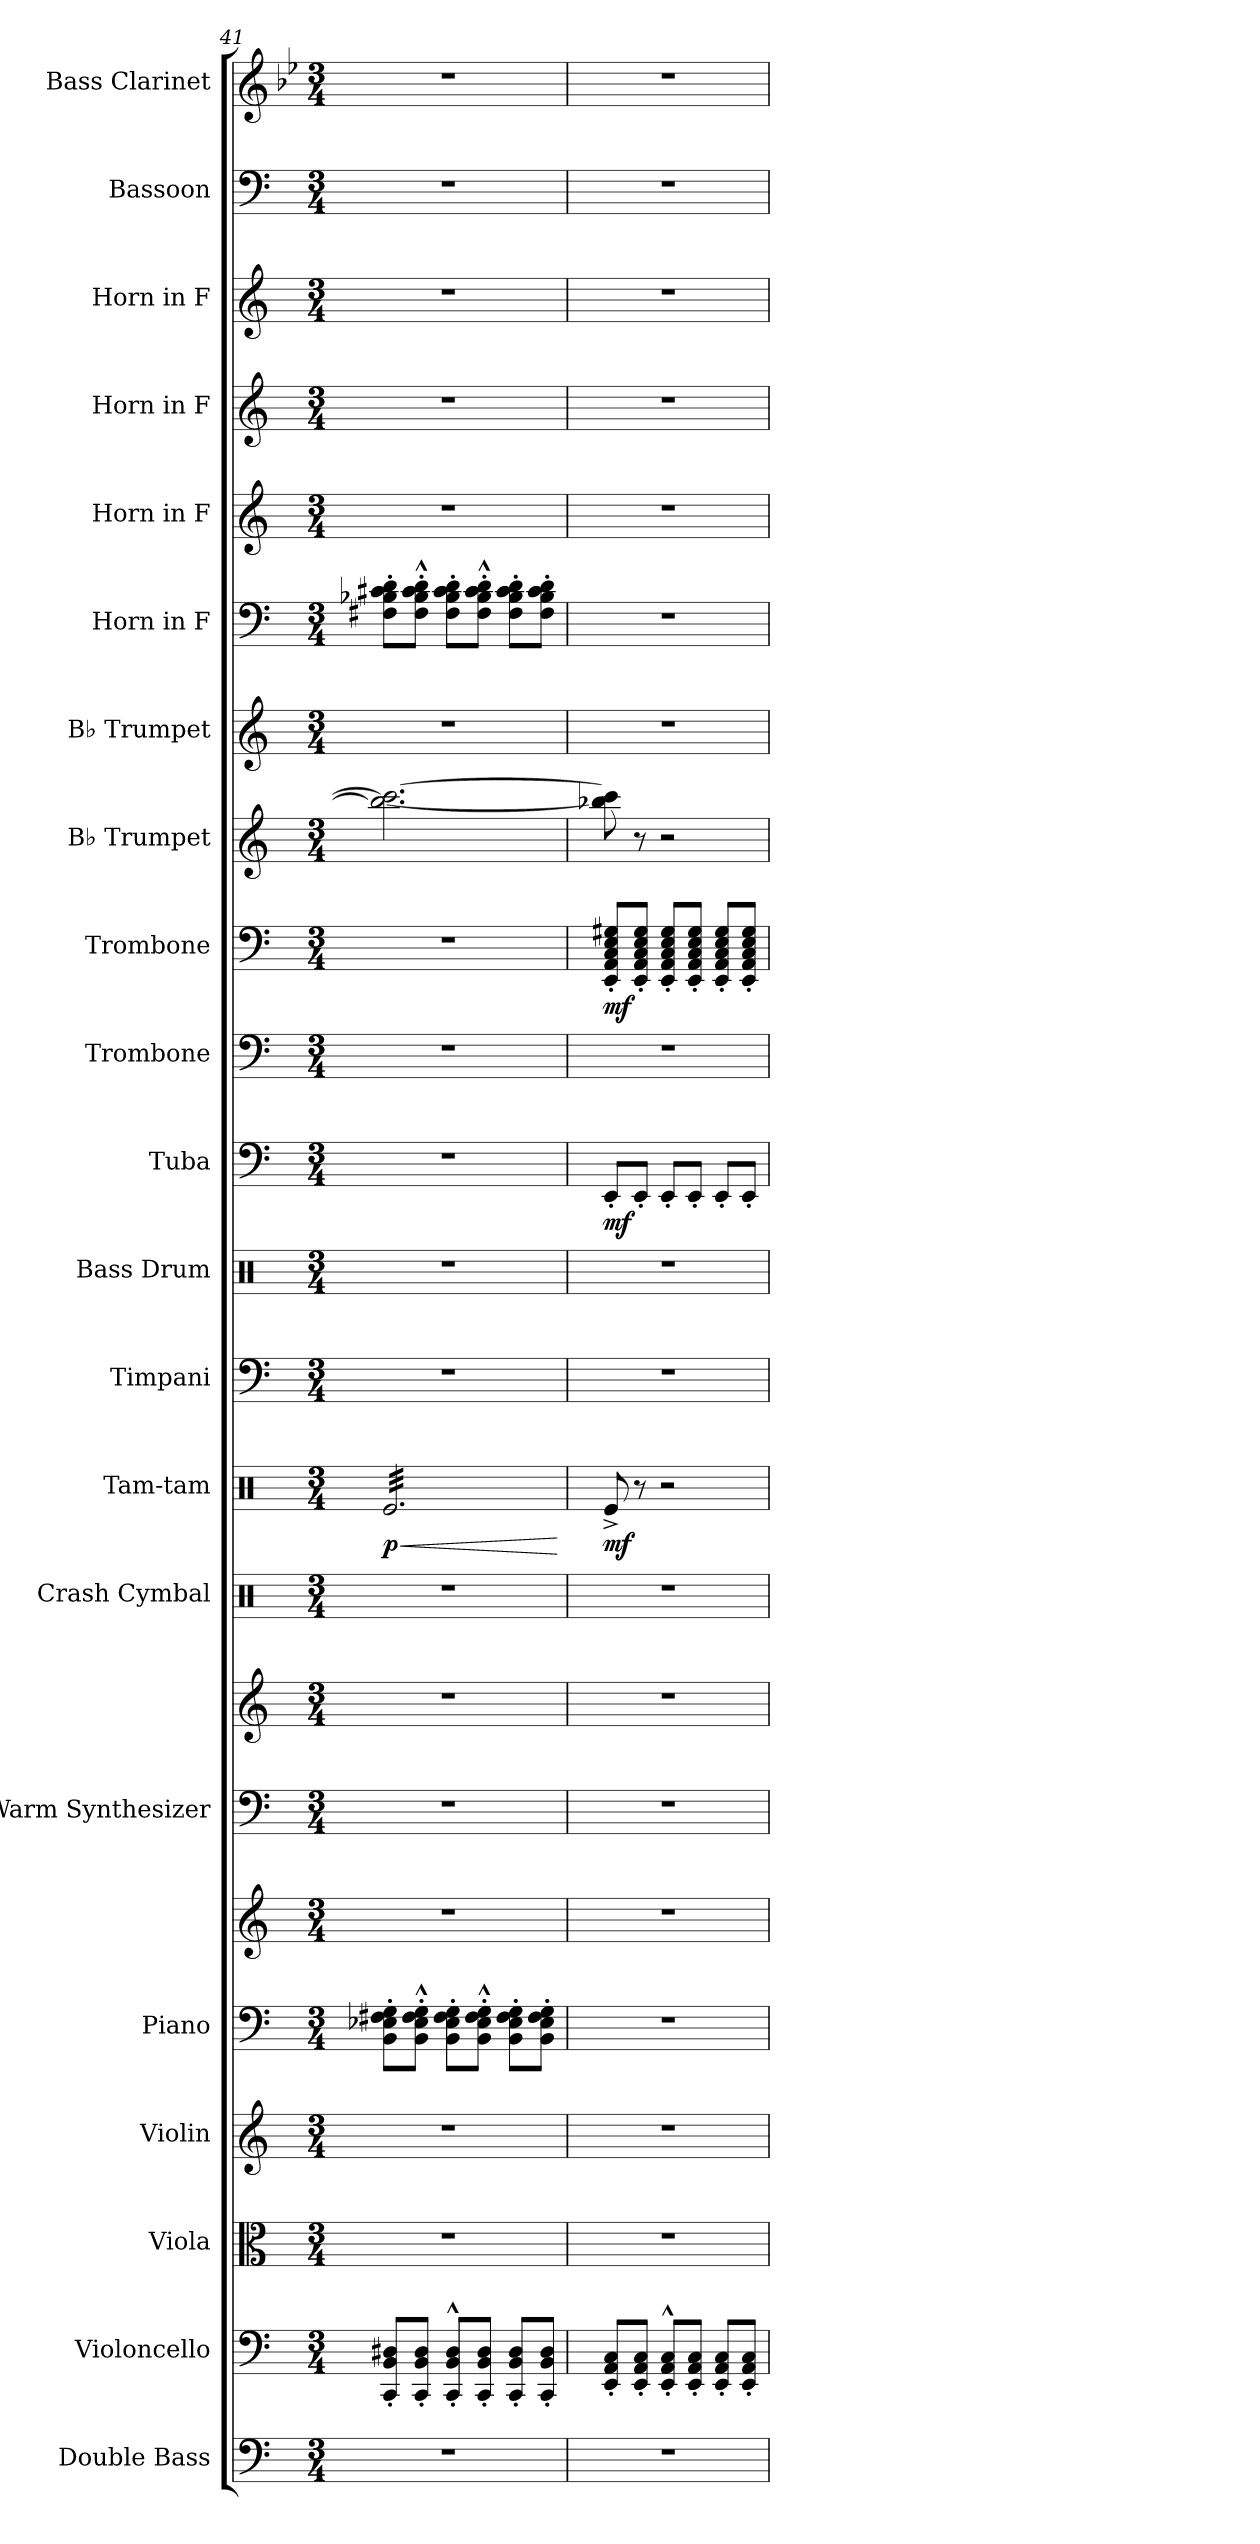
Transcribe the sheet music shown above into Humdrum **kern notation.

**kern	**kern	**kern	**kern	**kern	**kern	**kern	**kern	**kern	**kern	**dynam	**kern	**kern	**kern	**dynam	**kern	**kern	**dynam	**kern	**kern	**kern	**kern	**kern	**kern	**kern	**kern
*part21	*part20	*part19	*part18	*part17	*part17	*part16	*part16	*part15	*part14	*part14	*part13	*part12	*part11	*part11	*part10	*part9	*part9	*part8	*part7	*part6	*part5	*part4	*part3	*part2	*part1
*staff23	*staff22	*staff21	*staff20	*staff19	*staff18	*staff17	*staff16	*staff15	*staff14	*staff14	*staff13	*staff12	*staff11	*staff11	*staff10	*staff9	*staff9	*staff8	*staff7	*staff6	*staff5	*staff4	*staff3	*staff2	*staff1
*I"Double Bass	*I"Violoncello	*I"Viola	*I"Violin	*I"Piano	*	*I"Warm Synthesizer	*	*I"Crash Cymbal	*I"Tam-tam	*	*I"Timpani	*I"Bass Drum	*I"Tuba	*	*I"Trombone	*I"Trombone	*	*I"B♭ Trumpet	*I"B♭ Trumpet	*I"Horn in F	*I"Horn in F	*I"Horn in F	*I"Horn in F	*I"Bassoon	*I"Bass Clarinet
*I'Db.	*I'Vc.	*I'Vla.	*I'Vln.	*I'Pno.	*	*I'Synth.	*	*I'Cr. Cym.	*I'Tam-tam	*	*I'Timp.	*I'B. Dr.	*I'Tba.	*	*I'Tbn.	*I'Tbn.	*	*I'B♭ Tpt.	*I'B♭ Tpt.	*	*	*	*	*I'Bsn.	*I'B. Cl.
*clefF4	*clefF4	*clefC3	*clefG2	*clefF4	*clefG2	*clefF4	*clefG2	*clefX	*clefX	*	*clefF4	*clefX	*clefF4	*	*clefF4	*clefF4	*	*clefG2	*clefG2	*clefF4	*clefG2	*clefG2	*clefG2	*clefF4	*clefG2
*ITrd7c12	*	*	*	*	*	*	*	*	*	*	*	*	*	*	*	*	*	*ITrd1c2	*ITrd1c2	*ITrd4c7	*ITrd4c7	*ITrd4c7	*ITrd4c7	*	*ITrd8c14
*k[]	*k[]	*k[]	*k[]	*k[]	*k[]	*k[]	*k[]	*k[]	*k[]	*	*k[]	*k[]	*k[]	*	*k[]	*k[]	*	*k[b-e-]	*k[b-e-]	*k[b-]	*k[b-]	*k[b-]	*k[b-]	*k[]	*k[b-e-]
*M3/4	*M3/4	*M3/4	*M3/4	*M3/4	*M3/4	*M3/4	*M3/4	*M3/4	*M3/4	*	*M3/4	*M3/4	*M3/4	*	*M3/4	*M3/4	*	*M3/4	*M3/4	*M3/4	*M3/4	*M3/4	*M3/4	*M3/4	*M3/4
=41	=41	=41	=41	=41	=41	=41	=41	=41	=41	=41	=41	=41	=41	=41	=41	=41	=41	=41	=41	=41	=41	=41	=41	=41	=41
!	!	!	!	!	!	!	!	!	!	!LO:HP:b	!	!	!	!	!	!	!	!	!	!	!	!	!	!	!
!	!	!	!	!	!	!	!	!	!	!LO:DY:n=1:b	!	!	!	!	!	!	!	!	!	!	!	!	!	!	!
*	*	*	*	*	*	*	*	*	*tremolo	*	*	*	*	*	*	*	*	*	*	*	*	*	*	*	*
2.r	8CC/' 8BB/' 8D#X/'L	2.r	2.r	8BB\' 8E-X\' 8F#X\' 8G\'L	2.r	2.r	2.r	2.r	32Re/LLL	< p	2.r	2.r	2.r	.	2.r	2.r	.	2.aa-\_ 2.bb-\_	2.r	8BBn\' 8E-X\' 8F#X\' 8G\'L	2.r	2.r	2.r	2.r	2.r
.	.	.	.	.	.	.	.	.	32Re/	.	.	.	.	.	.	.	.	.	.	.	.	.	.	.	.
.	.	.	.	.	.	.	.	.	32Re/	.	.	.	.	.	.	.	.	.	.	.	.	.	.	.	.
.	.	.	.	.	.	.	.	.	32Re/	.	.	.	.	.	.	.	.	.	.	.	.	.	.	.	.
.	8CC/' 8BB/' 8D#/'J	.	.	8BB\'^^ 8E-\'^^ 8F#\'^^ 8G\'^^J	.	.	.	.	32Re/	.	.	.	.	.	.	.	.	.	.	8BB\'^^ 8E-\'^^ 8F#\'^^ 8G\'^^J	.	.	.	.	.
.	.	.	.	.	.	.	.	.	32Re/	.	.	.	.	.	.	.	.	.	.	.	.	.	.	.	.
.	.	.	.	.	.	.	.	.	32Re/	.	.	.	.	.	.	.	.	.	.	.	.	.	.	.	.
.	.	.	.	.	.	.	.	.	32Re/	.	.	.	.	.	.	.	.	.	.	.	.	.	.	.	.
.	8CC/'^^ 8BB/'^^ 8D#/'^^L	.	.	8BB\' 8E-\' 8F#\' 8G\'L	.	.	.	.	32Re/	.	.	.	.	.	.	.	.	.	.	8BB\' 8E-\' 8F#\' 8G\'L	.	.	.	.	.
.	.	.	.	.	.	.	.	.	32Re/	.	.	.	.	.	.	.	.	.	.	.	.	.	.	.	.
.	.	.	.	.	.	.	.	.	32Re/	.	.	.	.	.	.	.	.	.	.	.	.	.	.	.	.
.	.	.	.	.	.	.	.	.	32Re/	.	.	.	.	.	.	.	.	.	.	.	.	.	.	.	.
.	8CC/' 8BB/' 8D#/'J	.	.	8BB\'^^ 8E-\'^^ 8F#\'^^ 8G\'^^J	.	.	.	.	32Re/	.	.	.	.	.	.	.	.	.	.	8BB\'^^ 8E-\'^^ 8F#\'^^ 8G\'^^J	.	.	.	.	.
.	.	.	.	.	.	.	.	.	32Re/	.	.	.	.	.	.	.	.	.	.	.	.	.	.	.	.
.	.	.	.	.	.	.	.	.	32Re/	.	.	.	.	.	.	.	.	.	.	.	.	.	.	.	.
.	.	.	.	.	.	.	.	.	32Re/	.	.	.	.	.	.	.	.	.	.	.	.	.	.	.	.
.	8CC/' 8BB/' 8D#/'L	.	.	8BB\' 8E-\' 8F#\' 8G\'L	.	.	.	.	32Re/	.	.	.	.	.	.	.	.	.	.	8BB\' 8E-\' 8F#\' 8G\'L	.	.	.	.	.
.	.	.	.	.	.	.	.	.	32Re/	.	.	.	.	.	.	.	.	.	.	.	.	.	.	.	.
.	.	.	.	.	.	.	.	.	32Re/	.	.	.	.	.	.	.	.	.	.	.	.	.	.	.	.
.	.	.	.	.	.	.	.	.	32Re/	.	.	.	.	.	.	.	.	.	.	.	.	.	.	.	.
.	8CC/' 8BB/' 8D#/'J	.	.	8BB\' 8E-\' 8F#\' 8G\'J	.	.	.	.	32Re/	.	.	.	.	.	.	.	.	.	.	8BB\' 8E-\' 8F#\' 8G\'J	.	.	.	.	.
.	.	.	.	.	.	.	.	.	32Re/	.	.	.	.	.	.	.	.	.	.	.	.	.	.	.	.
.	.	.	.	.	.	.	.	.	32Re/	.	.	.	.	.	.	.	.	.	.	.	.	.	.	.	.
.	.	.	.	.	.	.	.	.	32Re/JJJ	.	.	.	.	.	.	.	.	.	.	.	.	.	.	.	.
*	*	*	*	*	*	*	*	*	*Xtremolo	*	*	*	*	*	*	*	*	*	*	*	*	*	*	*	*
.	.	.	.	.	.	.	.	.	.	[	.	.	.	.	.	.	.	.	.	.	.	.	.	.	.
=42	=42	=42	=42	=42	=42	=42	=42	=42	=42	=42	=42	=42	=42	=42	=42	=42	=42	=42	=42	=42	=42	=42	=42	=42	=42
!	!	!	!	!	!	!	!	!	!	!LO:DY:b	!	!	!	!LO:DY:b	!	!	!LO:DY:b	!	!	!	!	!	!	!	!
2.r	8EE/' 8AA/' 8C/'L	2.r	2.r	2.r	2.r	2.r	2.r	2.r	8Re^/	mf	2.r	2.r	8EE'/L	mf	2.r	8EE/' 8AA/' 8C/' 8E/' 8G#X/'L	mf	8aa-X\] 8bb-\]	2.r	2.r	2.r	2.r	2.r	2.r	2.r
.	8EE/' 8AA/' 8C/'J	.	.	.	.	.	.	.	8r	.	.	.	8EE'/J	.	.	8EE/' 8AA/' 8C/' 8E/' 8G#/'J	.	8r	.	.	.	.	.	.	.
.	8EE/'^^ 8AA/'^^ 8C/'^^L	.	.	.	.	.	.	.	2r	.	.	.	8EE'/L	.	.	8EE/' 8AA/' 8C/' 8E/' 8G#/'L	.	2r	.	.	.	.	.	.	.
.	8EE/' 8AA/' 8C/'J	.	.	.	.	.	.	.	.	.	.	.	8EE'/J	.	.	8EE/' 8AA/' 8C/' 8E/' 8G#/'J	.	.	.	.	.	.	.	.	.
.	8EE/' 8AA/' 8C/'L	.	.	.	.	.	.	.	.	.	.	.	8EE'/L	.	.	8EE/' 8AA/' 8C/' 8E/' 8G#/'L	.	.	.	.	.	.	.	.	.
.	8EE/' 8AA/' 8C/'J	.	.	.	.	.	.	.	.	.	.	.	8EE'/J	.	.	8EE/' 8AA/' 8C/' 8E/' 8G#/'J	.	.	.	.	.	.	.	.	.
=	=	=	=	=	=	=	=	=	=	=	=	=	=	=	=	=	=	=	=	=	=	=	=	=	=
*-	*-	*-	*-	*-	*-	*-	*-	*-	*-	*-	*-	*-	*-	*-	*-	*-	*-	*-	*-	*-	*-	*-	*-	*-	*-
